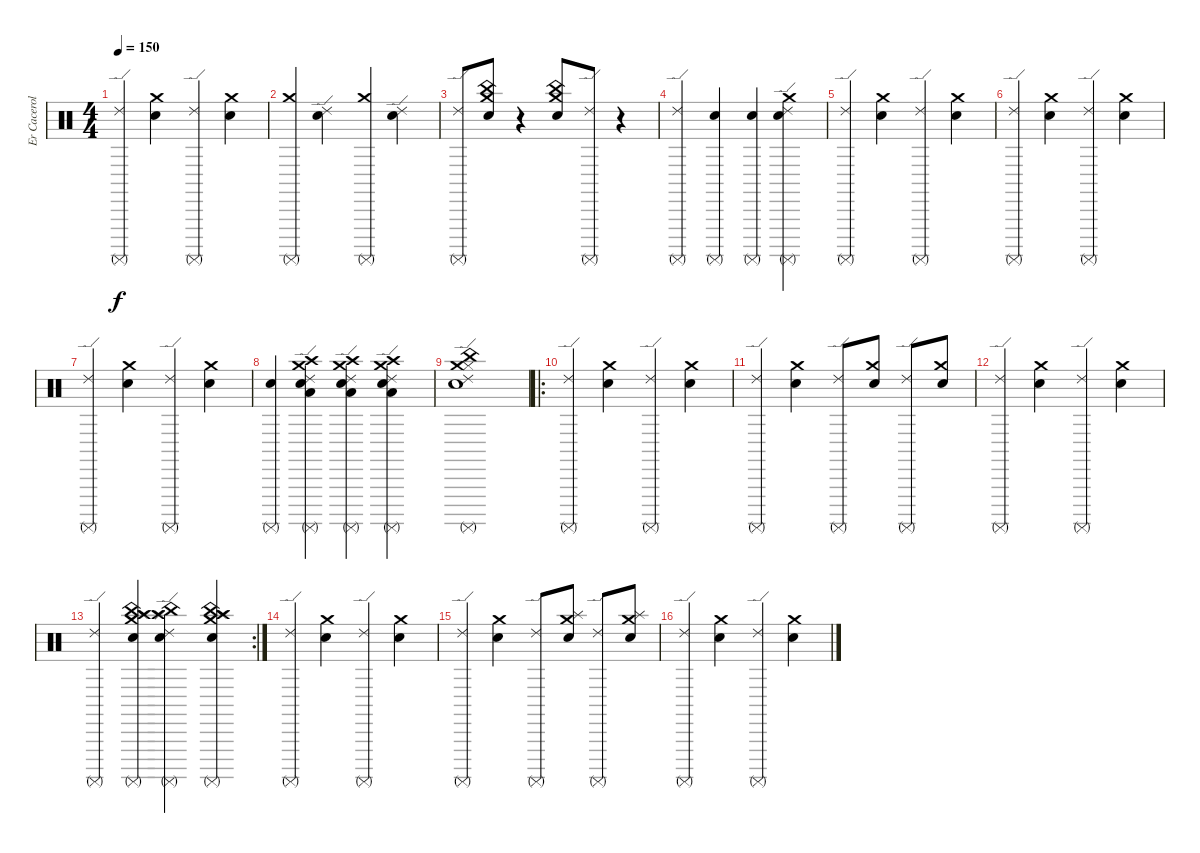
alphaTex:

\track ("Er Cacerolas" "Er Cacerol") {instrument percussion}
\staff {score}
\articulation defaults
\ts (4 4)
\tempo 150
\clef neutral
\ks c
("Ride (edge) 2" "Surdo (mute)").4{dy f} ("Crash medium (hit)" "Electric Snare (hit)").4 ("Ride (edge) 2" "Surdo (mute)").4 ("Crash medium (hit)" "Electric Snare (hit)").4 |
("Crash medium (hit)" "Surdo (mute)").4 ("Ride (edge) 2" "Electric Snare (hit)").4 ("Crash medium (hit)" "Surdo (mute)").4 ("Ride (edge) 2" "Electric Snare (hit)").4 |
("Ride (edge) 2" "Surdo (mute)").8 ("China (hit)" "Crash medium (hit)" "Electric Snare (hit)").8 r.4 ("China (hit)" "Crash medium (hit)" "Electric Snare (hit)").8 ("Ride (edge) 2" "Surdo (mute)").8 r.4 |
("Ride (edge) 2" "Surdo (mute)").4 ("Surdo (mute)" "Electric Snare (hit)").4 ("Surdo (mute)" "Electric Snare (hit)").4 ("Surdo (mute)" "Electric Snare (hit)" "Ride (edge) 2" "Crash medium (hit)").4 |
("Ride (edge) 2" "Surdo (mute)").4 ("Crash medium (hit)" "Electric Snare (hit)").4 ("Ride (edge) 2" "Surdo (mute)").4 ("Crash medium (hit)" "Electric Snare (hit)").4 |
("Ride (edge) 2" "Surdo (mute)").4 ("Crash medium (hit)" "Electric Snare (hit)").4 ("Ride (edge) 2" "Surdo (mute)").4 ("Crash medium (hit)" "Electric Snare (hit)").4 |
("Ride (edge) 2" "Surdo (mute)").4 ("Crash medium (hit)" "Electric Snare (hit)").4 ("Ride (edge) 2" "Surdo (mute)").4 ("Crash medium (hit)" "Electric Snare (hit)").4 |
("Electric Snare (hit)" "Surdo (mute)").4 ("Ride (edge) 2" "Crash medium (hit)" "Crash high (hit)" "Low Floor Tom (hit)" "Surdo (mute)" "Electric Snare (hit)").4 ("Ride (edge) 2" "Crash medium (hit)" "Crash high (hit)" "Low Floor Tom (hit)" "Electric Snare (hit)" "Surdo (mute)").4 ("Ride (edge) 2" "Crash medium (hit)" "Crash high (hit)" "Low Floor Tom (hit)" "Surdo (mute)" "Electric Snare (hit)").4 |
("Surdo (mute)" "Electric Snare (hit)" "Hi-Hat (closed)" "China (hit)" "Ride (edge) 2" "Crash medium (hit)").1 |
\ro
("Ride (edge) 2" "Surdo (mute)").4 ("Crash medium (hit)" "Electric Snare (hit)").4 ("Ride (edge) 2" "Surdo (mute)").4 ("Crash medium (hit)" "Electric Snare (hit)").4 |
("Ride (edge) 2" "Surdo (mute)").4 ("Crash medium (hit)" "Electric Snare (hit)").4 ("Ride (edge) 2" "Surdo (mute)").8 ("Crash medium (hit)" "Electric Snare (hit)").8 ("Ride (edge) 2" "Surdo (mute)").8 ("Crash medium (hit)" "Electric Snare (hit)").8 |
("Ride (edge) 2" "Surdo (mute)").4 ("Crash medium (hit)" "Electric Snare (hit)").4 ("Ride (edge) 2" "Surdo (mute)").4 ("Crash medium (hit)" "Electric Snare (hit)").4 |
\rc 2
("Ride (edge) 2" "Surdo (mute)").4 ("China (hit)" "Surdo (mute)" "Crash high (hit)" "Electric Snare (hit)" "Crash medium (hit)" "Splash (hit)").4 ("China (hit)" "Surdo (mute)" "Crash high (hit)" "Electric Snare (hit)" "Ride (edge) 2" "Splash (hit)").4 ("China (hit)" "Surdo (mute)" "Crash high (hit)" "Electric Snare (hit)" "Crash medium (hit)" "Splash (hit)").4 |
("Ride (edge) 2" "Surdo (mute)").4 ("Crash medium (hit)" "Electric Snare (hit)").4 ("Ride (edge) 2" "Surdo (mute)").4 ("Crash medium (hit)" "Electric Snare (hit)").4 |
("Ride (edge) 2" "Surdo (mute)").4 ("Crash medium (hit)" "Electric Snare (hit)").4 ("Ride (edge) 2" "Surdo (mute)").8 ("Splash (hit)" "Crash medium (hit)" "Electric Snare (hit)").8 ("Ride (edge) 2" "Surdo (mute)").8 ("Splash (hit)" "Crash medium (hit)" "Electric Snare (hit)").8 |
("Ride (edge) 2" "Surdo (mute)").4 ("Crash medium (hit)" "Electric Snare (hit)").4 ("Ride (edge) 2" "Surdo (mute)").4 ("Crash medium (hit)" "Electric Snare (hit)").4
